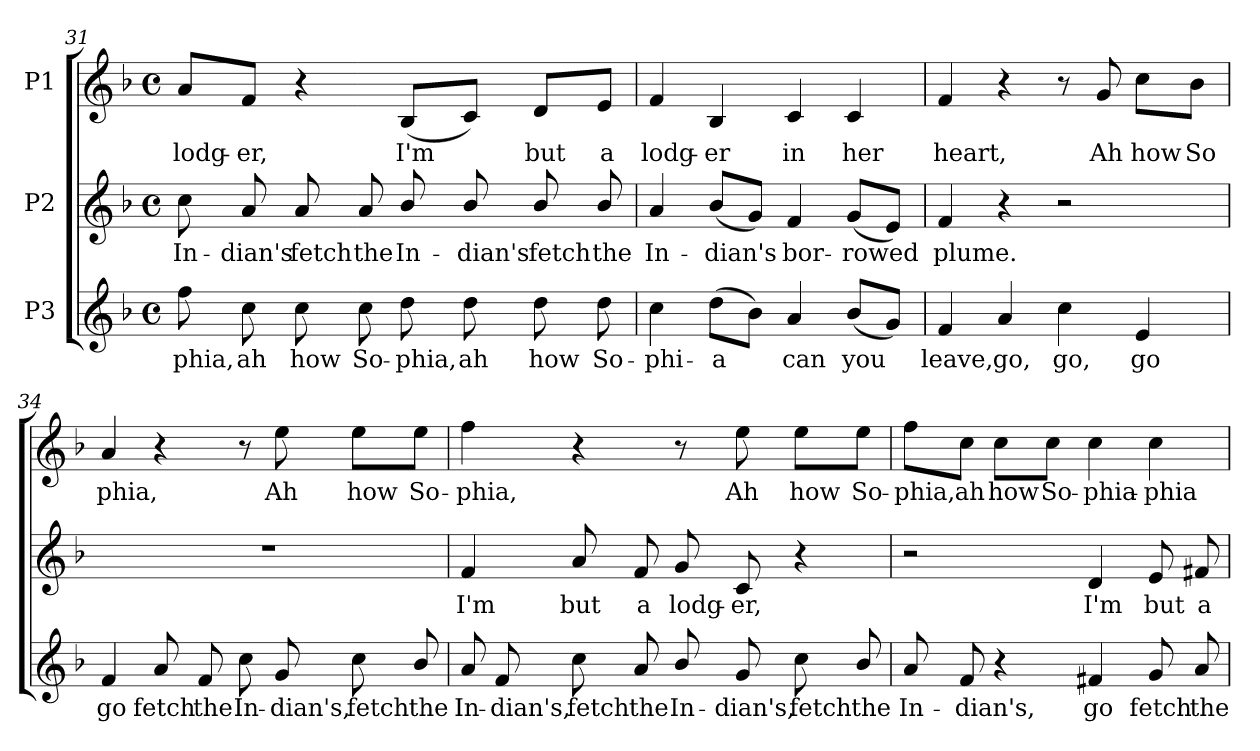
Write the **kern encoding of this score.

**kern	**text	**kern	**text	**kern	**text
*part3	*part3	*part2	*part2	*part1	*part1
*staff3	*staff3	*staff2	*staff2	*staff1	*staff1
*I"P3	*	*I"P2	*	*I"P1	*
*clefG2	*	*clefG2	*	*clefG2	*
*ITrd7c12	*	*ITrd7c12	*	*ITrd7c12	*
*k[b-]	*	*k[b-]	*	*k[b-]	*
*F:	*	*F:	*	*F:	*
*M4/4	*	*M4/4	*	*M4/4	*
*met(c)	*	*met(c)	*	*met(c)	*
=31	=31	=31	=31	=31	=31
!	!LO:LY:b:color=#000000	!	!	!	!
!	!	!	!LO:LY:b:color=#000000	!	!
!	!	!	!	!	!LO:LY:b:color=#000000
8fi\	-phia,	8ci\	In-	8Ai/L	lodg-
!	!LO:LY:b:color=#000000	!	!	!	!
!	!	!	!LO:LY:b:color=#000000	!	!
!	!	!	!	!	!LO:LY:b:color=#000000
8ci\	ah	8Ai/	-dian's	8Fi/J	-er,
!	!LO:LY:b:color=#000000	!	!	!	!
!	!	!	!LO:LY:b:color=#000000	!	!
8ci\	how	8Ai/	fetch	4r	.
!	!LO:LY:b:color=#000000	!	!	!	!
!	!	!	!LO:LY:b:color=#000000	!	!
8ci\	So-	8Ai/	the	.	.
!	!LO:LY:b:color=#000000	!	!	!	!
!	!	!	!LO:LY:b:color=#000000	!	!
!	!	!	!	!	!LO:LY:b:color=#000000
8di\	-phia,	8B-i/	In-	(8BB-i/L	I'm
!	!LO:LY:b:color=#000000	!	!	!	!
!	!	!	!LO:LY:b:color=#000000	!	!
8di\	ah	8B-i/	-dian's	8Ci/J)	.
!	!LO:LY:b:color=#000000	!	!	!	!
!	!	!	!LO:LY:b:color=#000000	!	!
!	!	!	!	!	!LO:LY:b:color=#000000
8di\	how	8B-i/	fetch	8Di/L	but
!	!LO:LY:b:color=#000000	!	!	!	!
!	!	!	!LO:LY:b:color=#000000	!	!
!	!	!	!	!	!LO:LY:b:color=#000000
8di\	So-	8B-i/	the	8Ei/J	a
!!LO:LB:g=z
=32	=32	=32	=32	=32	=32
!	!LO:LY:b:color=#000000	!	!	!	!
!	!	!	!LO:LY:b:color=#000000	!	!
!	!	!	!	!	!LO:LY:b:color=#000000
4ci\	-phi-	4Ai/	In-	4Fi/	lodg-
!	!LO:LY:b:color=#000000	!	!	!	!
!	!	!	!LO:LY:b:color=#000000	!	!
!	!	!	!	!	!LO:LY:b:color=#000000
(8di\L	-a	(8B-i/L	-dian's	4BB-i/	-er
8B-i\J)	.	8Gi/J)	.	.	.
!	!LO:LY:b:color=#000000	!	!	!	!
!	!	!	!LO:LY:b:color=#000000	!	!
!	!	!	!	!	!LO:LY:b:color=#000000
4Ai/	can	4Fi/	bor-	4Ci/	in
!	!LO:LY:b:color=#000000	!	!	!	!
!	!	!	!LO:LY:b:color=#000000	!	!
!	!	!	!	!	!LO:LY:b:color=#000000
(8B-i/L	you	(8Gi/L	-rowed	4Ci/	her
8Gi/J)	.	8Ei/J)	.	.	.
=33	=33	=33	=33	=33	=33
!	!LO:LY:b:color=#000000	!	!	!	!
!	!	!	!LO:LY:b:color=#000000	!	!
!	!	!	!	!	!LO:LY:b:color=#000000
4Fi/	leave,	4Fi/	plume.	4Fi/	heart,
!	!LO:LY:b:color=#000000	!	!	!	!
4Ai/	go,	4r	.	4r	.
!	!LO:LY:b:color=#000000	!	!	!	!
4ci\	go,	2r	.	8r	.
!	!	!	!	!	!LO:LY:b:color=#000000
.	.	.	.	8Gi/	Ah
!	!LO:LY:b:color=#000000	!	!	!	!
!	!	!	!	!	!LO:LY:b:color=#000000
4Ei/	go	.	.	8ci\L	how
!	!	!	!	!	!LO:LY:b:color=#000000
.	.	.	.	8B-i\J	So
=34	=34	=34	=34	=34	=34
!	!LO:LY:b:color=#000000	!	!	!	!
!	!	!	!	!	!LO:LY:b:color=#000000
4Fi/	go	1r	.	4Ai/	phia,
!	!LO:LY:b:color=#000000	!	!	!	!
8Ai/	fetch	.	.	4r	.
!	!LO:LY:b:color=#000000	!	!	!	!
8Fi/	the	.	.	.	.
!	!LO:LY:b:color=#000000	!	!	!	!
8ci\	In-	.	.	8r	.
!	!LO:LY:b:color=#000000	!	!	!	!
!	!	!	!	!	!LO:LY:b:color=#000000
8Gi/	-dian's,	.	.	8ei\	Ah
!	!LO:LY:b:color=#000000	!	!	!	!
!	!	!	!	!	!LO:LY:b:color=#000000
8ci\	fetch	.	.	8ei\L	how
!	!LO:LY:b:color=#000000	!	!	!	!
!	!	!	!	!	!LO:LY:b:color=#000000
8B-i/	the	.	.	8ei\J	So-
!!LO:LB:g=z
=35	=35	=35	=35	=35	=35
!	!LO:LY:b:color=#000000	!	!	!	!
!	!	!	!LO:LY:b:color=#000000	!	!
!	!	!	!	!	!LO:LY:b:color=#000000
8Ai/	In-	4Fi/	I'm	4fi\	-phia,
!	!LO:LY:b:color=#000000	!	!	!	!
8Fi/	-dian's,	.	.	.	.
!	!LO:LY:b:color=#000000	!	!	!	!
!	!	!	!LO:LY:b:color=#000000	!	!
8ci\	fetch	8Ai/	but	4r	.
!	!LO:LY:b:color=#000000	!	!	!	!
!	!	!	!LO:LY:b:color=#000000	!	!
8Ai/	the	8Fi/	a	.	.
!	!LO:LY:b:color=#000000	!	!	!	!
!	!	!	!LO:LY:b:color=#000000	!	!
8B-i/	In-	8Gi/	lodg-	8r	.
!	!LO:LY:b:color=#000000	!	!	!	!
!	!	!	!LO:LY:b:color=#000000	!	!
!	!	!	!	!	!LO:LY:b:color=#000000
8Gi/	-dian's,	8Ci/	-er,	8ei\	Ah
!	!LO:LY:b:color=#000000	!	!	!	!
!	!	!	!	!	!LO:LY:b:color=#000000
8ci\	fetch	4r	.	8ei\L	how
!	!LO:LY:b:color=#000000	!	!	!	!
!	!	!	!	!	!LO:LY:b:color=#000000
8B-i/	the	.	.	8ei\J	So-
=36	=36	=36	=36	=36	=36
!	!LO:LY:b:color=#000000	!	!	!	!
!	!	!	!	!	!LO:LY:b:color=#000000
8Ai/	In-	2r	.	8fi\L	-phia,
!	!LO:LY:b:color=#000000	!	!	!	!
!	!	!	!	!	!LO:LY:b:color=#000000
8Fi/	-dian's,	.	.	8ci\J	ah
!	!	!	!	!	!LO:LY:b:color=#000000
4r	.	.	.	8ci\L	how
!	!	!	!	!	!LO:LY:b:color=#000000
.	.	.	.	8ci\J	So-
!	!LO:LY:b:color=#000000	!	!	!	!
!	!	!	!LO:LY:b:color=#000000	!	!
!	!	!	!	!	!LO:LY:b:color=#000000
4F#Xi/	go	4Di/	I'm	4ci\	-phia-
!	!LO:LY:b:color=#000000	!	!	!	!
!	!	!	!LO:LY:b:color=#000000	!	!
!	!	!	!	!	!LO:LY:b:color=#000000
8Gi/	fetch	8Ei/	but	4ci\	-phia-
!	!LO:LY:b:color=#000000	!	!	!	!
!	!	!	!LO:LY:b:color=#000000	!	!
8Ai/	the	8F#Xi/	a	.	.
=	=	=	=	=	=
*-	*-	*-	*-	*-	*-
